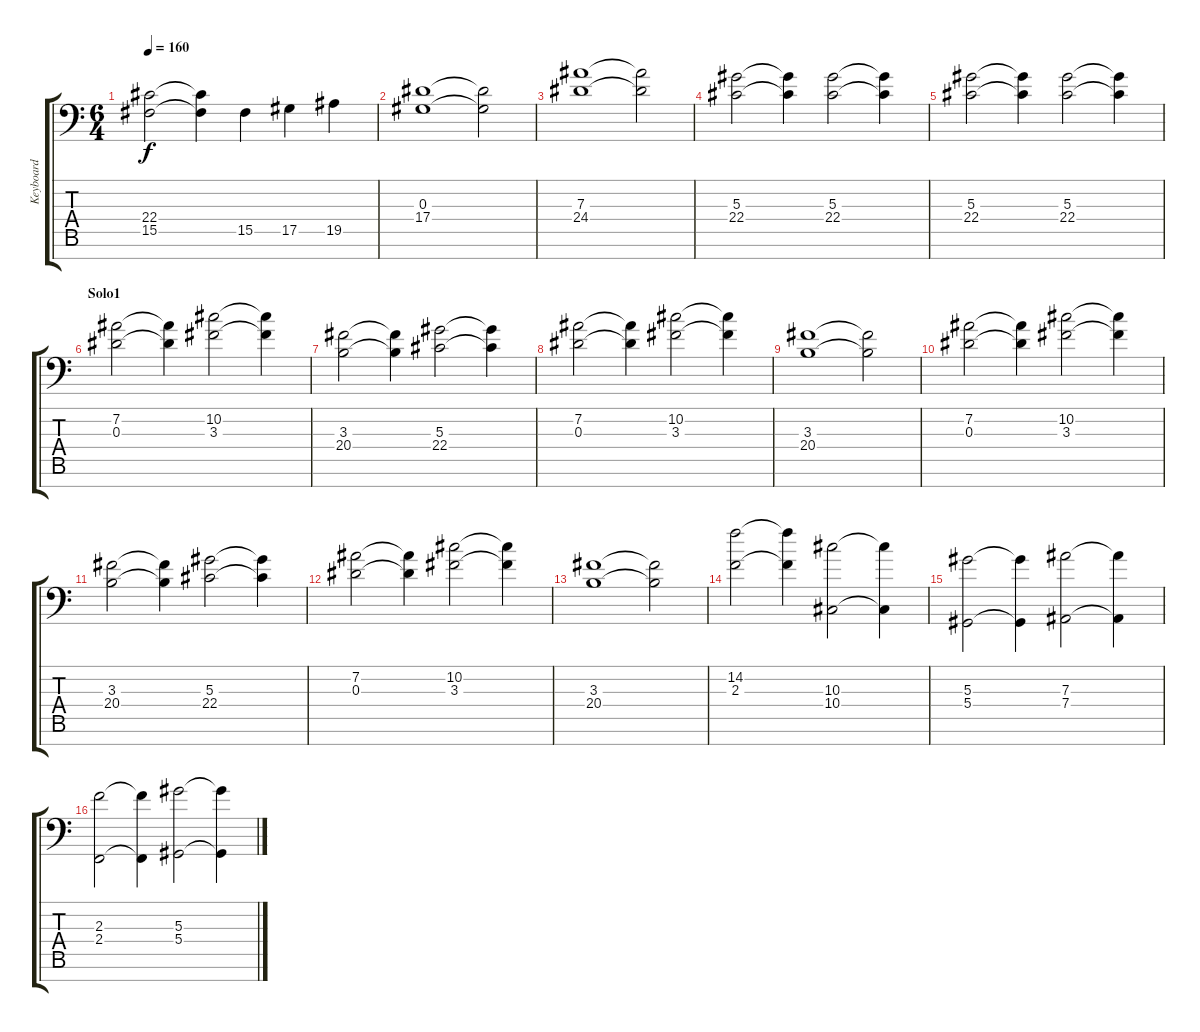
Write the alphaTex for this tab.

\track ("Keyboard" "Keyboard") {instrument tremolostrings}
\staff {score tabs}
\tuning (Eb4 Eb4 Eb4 Eb2 Eb2 Eb2 Eb0) {hide}
\ts (6 4)
\tempo 160
\clef f4
\ks c
(22.4 15.5).2{dy f} (22.4{t} 15.5{t}).4 15.5.4 17.5.4 19.5.4 |
(0.3 17.4).1 (0.3{t} 17.4{t}).2 |
(7.3 24.4).1 (7.3{t} 24.4{t}).2 |
(5.3 22.4).2 (5.3{t} 22.4{t}).4 (5.3 22.4).2 (5.3{t} 22.4{t}).4 |
(5.3 22.4).2 (5.3{t} 22.4{t}).4 (5.3 22.4).2 (5.3{t} 22.4{t}).4 |
\section ("" "Solo1")
(7.2 0.3).2 (7.2{t} 0.3{t}).4 (10.2 3.3).2 (10.2{t} 3.3{t}).4 |
(3.3 20.4).2 (3.3{t} 20.4{t}).4 (5.3 22.4).2 (5.3{t} 22.4{t}).4 |
(7.2 0.3).2 (7.2{t} 0.3{t}).4 (10.2 3.3).2 (10.2{t} 3.3{t}).4 |
(3.3 20.4).1 (3.3{t} 20.4{t}).2 |
(7.2 0.3).2 (7.2{t} 0.3{t}).4 (10.2 3.3).2 (10.2{t} 3.3{t}).4 |
(3.3 20.4).2 (3.3{t} 20.4{t}).4 (5.3 22.4).2 (5.3{t} 22.4{t}).4 |
(7.2 0.3).2 (7.2{t} 0.3{t}).4 (10.2 3.3).2 (10.2{t} 3.3{t}).4 |
(3.3 20.4).1 (3.3{t} 20.4{t}).2 |
(14.2 2.3).2 (14.2{t} 2.3{t}).4 (10.3 10.4).2 (10.3{t} 10.4{t}).4 |
(5.3 5.4).2 (5.3{t} 5.4{t}).4 (7.3 7.4).2 (7.3{t} 7.4{t}).4 |
(2.3 2.4).2 (2.3{t} 2.4{t}).4 (5.3 5.4).2 (5.3{t} 5.4{t}).4
